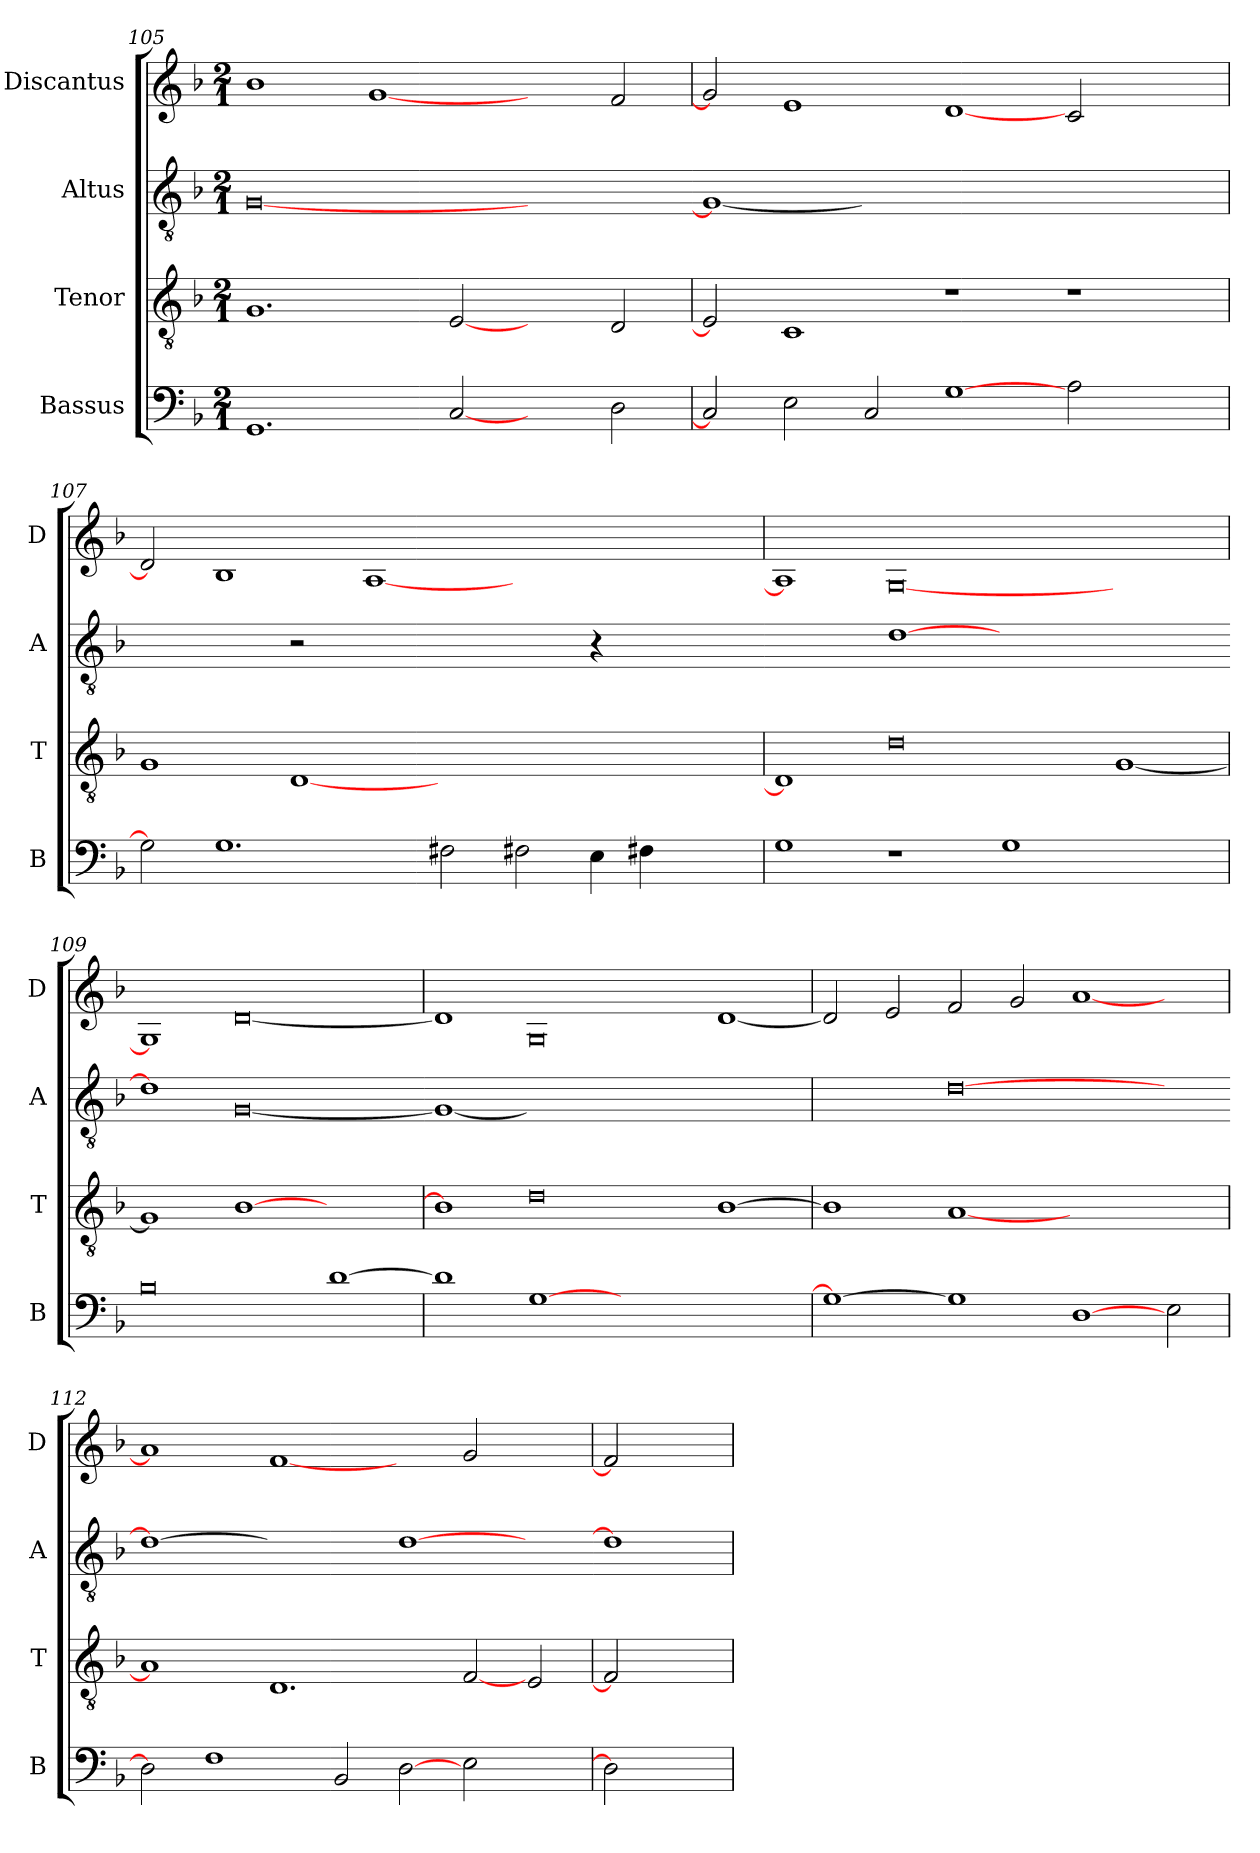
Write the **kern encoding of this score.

**kern	**kern	**kern	**kern
*part4	*part3	*part2	*part1
*staff4	*staff3	*staff2	*staff1
*I"Bassus	*I"Tenor	*I"Altus	*I"Discantus
*I'B	*I'T	*I'A	*I'D
*clefF4	*clefGv2	*clefGv2	*clefG2
*k[b-]	*k[b-]	*k[b-]	*k[b-]
*M2/1	*M2/1	*M2/1	*M2/1
=105	=105	=105	=105
1.GG	1.G	[0G	1b-
.	.	.	[1g
[2C	[2E	.	.
2ryy	2ryy	1ryy	2ryy
2D\	2D/	.	2f/
=106	=106	=106-	=106
2C]	2E]	1G_	2g]
2E\	1C	.	1e
2C/	.	0Gyy_	.
[1G	1r	.	[1d
2A\	1r	.	2c/
2ryy	.	2ryy	2ryy
=107	=107	=107	=107
2G]	1G	1Gyy]	2d]
1.G	.	.	1B-
!	!	!LO:N:vis=2	!
.	[1D	0r	.
.	.	.	[1A
2F#X\	0ryy	.	.
2F#X\	.	.	1.ryy
!	!	!LO:N:vis=4	!
4E\	.	1r	.
4F#X\	.	.	.
2ryy	.	.	.
=108	=108	=108-	=108
!	!	!LO:N:vis=4	!
1G	1D]	1ryy	1A]
1r	0d	[1d	[0G
1G	.	0ryy	.
1ryy	[1G	.	1ryy
=109	=109	=109-	=109
0B-	1G]	1d]	1G]
.	[1B-	[0G	[0d
[1d	1ryy	.	.
=110	=110	=110-	=110
1d]	1B-]	1G_	1d]
[1G	0d	0Gyy_	0G
0ryy	.	.	.
.	[1B-	1ryy	[1d
=111	=111	=111	=111
1G_	1B-]	1Gyy]	2d/]
.	.	.	2e/
1G]	[1A	[0d	2f/
.	.	.	2g/
[1D	1.ryy	.	[1a
2E\	.	2ryy	2ryy
=112	=112	=112-	=112
2D]	1A]	1d_	1a]
1F	.	.	.
!	!	!LO:N:vis=4	!
.	1.D	1dyy]	[1f
2BB-/	.	.	.
[2D	.	[1d	2ryy
2E\	[2F	.	2g/
2ryy	2E/	2ryy	2ryy
=113	=113	=113-	=113
2D]	2F]	1d]	2f]
2ryy	2ryy	.	2ryy
=	=	=	=
*-	*-	*-	*-
